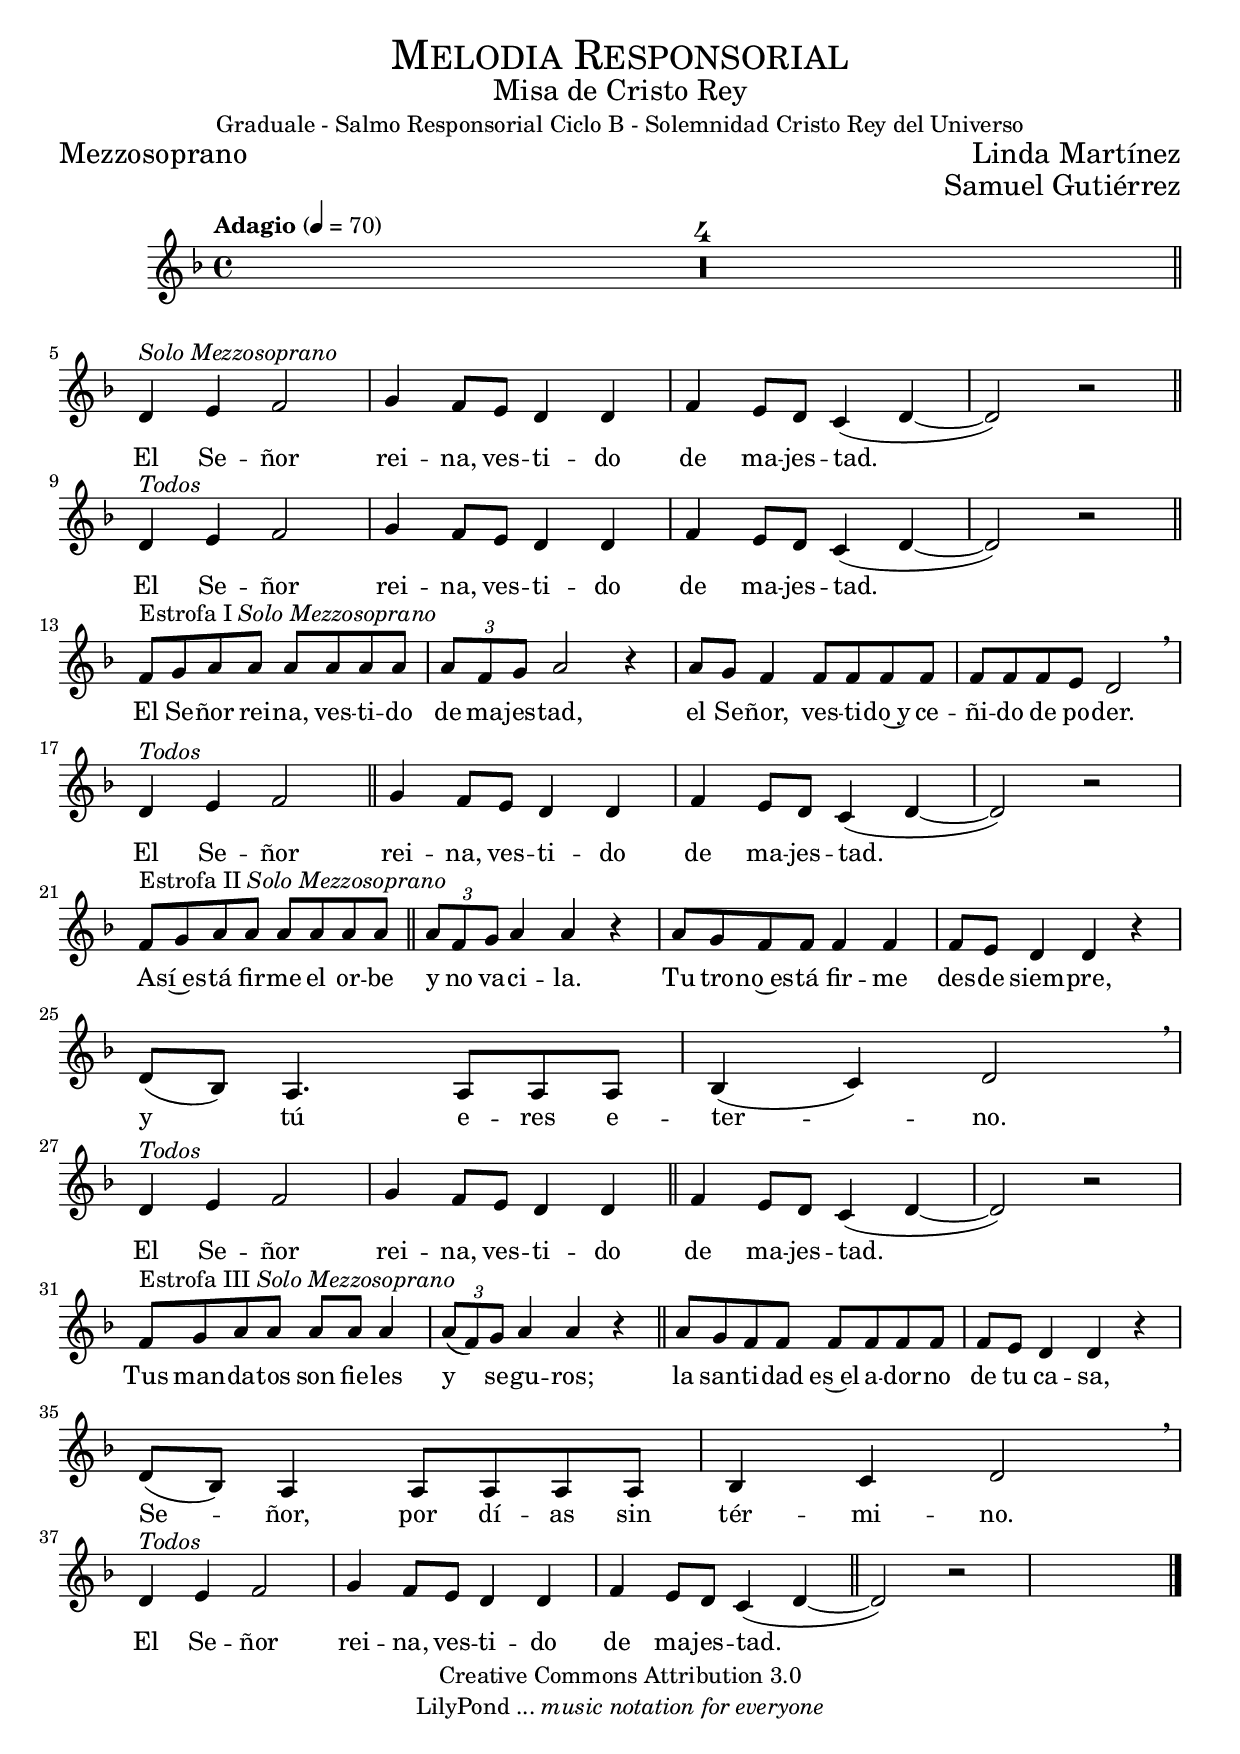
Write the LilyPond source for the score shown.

% *************************************************************************************
%	Melodia responsorial - Melody inspired by the compositions of Pbro Lucien Deiss
%	Music and accompaniment by serachsam
% *************************************************************************************
\language "espanol"
\version "2.23.2"

% --- Global parameters
particle = 1
jump = \break

% --- Includes
\include "global.ily"
soprano_music_a = \relative do' {
  \compressEmptyMeasures

  R1*4 | #(if (= particle 1) jump "") % 4
  re4^\markup{ \italic "Solo Mezzosoprano" } mi fa2 |
  sol4 fa8 mi re2 |
  fa4 mi8 re do4 re4~ |
  re2 r | #(if (= particle 1) jump "") % 8
  re4^\markup{ \italic "Todos" } mi fa2 |
  sol4 fa8 mi re2 |
  fa4 mi8 re do4 re4~ |
  re2 r | #(if (= particle 1) jump "") % 12
  fa8^\markup{ "Estrofa I" \italic "Solo Mezzosoprano" } sol la la la la la4 |
  \tuplet 3/2 {la8 fa sol} la4 la r |
  la8( sol) fa4 fa8 fa fa fa |
  fa fa fa mi re2 \breathe | #(if (= particle 1) jump "")
  re4^\markup{ \italic "Todos" } mi fa2 |
  sol4 fa8 mi re2 |
  fa4 mi8 re do4 re4~ |
  re2 r | #(if (= particle 1) jump "") % 20
  fa8^\markup{ "Estrofa II" \italic "Solo Mezzosoprano" } sol la la4. la8 la |
  \tuplet 3/2 {la8 fa sol} la4 la r |
  la8 sol fa4. fa4. |
  fa8( mi) re4 re r | #(if (= particle 1) jump "") %24
  do8( re) mi mi4 mi8 mi mi |
  \tuplet 3/2 { mi4 re8 } fa4 fa r |
  re4 sib8 la la2 |
  sib4 do re4 re \breathe | #(if (= particle 1) jump "") %28
  re4^\markup{ \italic "Todos" } mi fa2 |
  sol4 fa8 mi re2 |
  fa4 mi8 re do4 re4~ |
  re2 r | #(if (= particle 1) jump "") % 32
  fa8(^\markup{ "Estrofa III" \italic "Solo Mezzosoprano" } sol) la la4 la8 la la |
  \tuplet 3/2 {la8 fa sol} la2 r4 |
  la8( sol) fa4 fa4 fa8 fa |
  fa8 mi re4 re r | #(if (= particle 1) jump "") % 36
  do8( re) mi mi mi mi mi mi |
  \tuplet 3/2 { mi4 re8 } fa4 fa r |
  re8 sib la4. la |
  sib4( do) re re \breathe | #(if (= particle 1) jump "") % 40
  re4^\markup{ \italic "Todos" } mi fa2 |
  sol4 fa8 mi re2 |
  fa4 mi8 re do4 re4~ |
  re2 r | #(if (= particle 1) jump "") % 44
  fa8^\markup{ "Estrofa IV" \italic "Solo Mezzosoprano" } sol la la la la la la |
  la la \tuplet 3/2 {la8 fa sol} la4 la |
  la8( sol) fa4. fa8 fa fa |
  fa8 mi re4 re r | #(if (= particle 1) jump "") % 48
  do8 re mi mi mi mi mi mi |
  \tuplet 3/2 { mi4 re8 } fa2 r4 |
  re8( sib) la4 la4. la8 |
  sib4 do re2 \breathe | #(if (= particle 1) jump "") % 52
  re4^\markup{ \italic "Todos" } mi fa2 |
  sol4 fa8 mi re2 |
  fa4 mi8 re do4 re4~ |
  re2 r |
}

soprano_lyrics_a = \lyricmode {
  El Se -- ñor es mi pas -- tor, na -- da me fal -- ta.
  El Se -- ñor es mi pas -- tor, na -- da me fal -- ta.

  El Se -- ñor es mi pas -- tor, na -- da me fal -- ta:
  en ver -- des pra -- de -- ras me~ha -- ce re -- cos -- tar.

  El Se -- ñor es mi pas -- tor, na -- da me fal -- ta.

  Me con -- du -- ce ha -- cia fuen -- tes tran -- qui -- las
  y re -- pa -- ra mis fuer -- zas;
  me guí -- a por el sen -- de -- ro jus -- to,
  por el ho -- nor de su nom -- bre.

  El Se -- ñor es mi pas -- tor, na -- da me fal -- ta.

  Pre -- pa -- ras u -- na me -- sa an -- te mí,
  en -- fren -- te de mis e -- ne -- mi -- gos;
  me un -- ges la ca -- be -- za con per -- fu -- me,
  y mi co -- pa re -- bo -- sa.

  El Se -- ñor es mi pas -- tor, na -- da me fal -- ta.

  Tu bon -- dad y tu mi -- se -- ri -- cor -- dia me a -- com -- pa -- ñan,
  to -- dos los dí -- as de mi vi -- da,
  y~ha -- bi -- ta -- ré en la ca -- sa del Se -- ñor,
  por a -- ños sin tér -- mi -- no.

  El Se -- ñor es mi pas -- tor, na -- da me fal -- ta.
}

soprano_music_b = \relative do' {
  \compressEmptyMeasures

  R1*4 | #(if (= particle 1) jump "") % 4
  re4^\markup{ \italic "Solo Mezzosoprano" } mi fa2 |
  sol4 fa8 mi re4 re |
  fa4 mi8 re do4( re4~ |
  re2) r | #(if (= particle 1) jump "") % 8
  re4^\markup{ \italic "Todos" } mi fa2 |
  sol4 fa8 mi re4 re |
  fa4 mi8 re do4( re4~ |
  re2) r | #(if (= particle 1) jump "") % 12
  fa8^\markup{ "Estrofa I" \italic "Solo Mezzosoprano" } sol la la la la la la |
  \tuplet 3/2 {la8 fa sol} la2 r4 |
  la8 sol fa4 fa8 fa fa fa |
  fa fa fa mi re2 \breathe | #(if (= particle 1) jump "") % 16
  re4^\markup{ \italic "Todos" } mi fa2 |
  sol4 fa8 mi re4 re |
  fa4 mi8 re do4( re4~ |
  re2) r | #(if (= particle 1) jump "") % 20
  fa8^\markup{ "Estrofa II" \italic "Solo Mezzosoprano" } sol la la la la la la |
  \tuplet 3/2 {la8 fa sol} la4 la r |
  la8 sol fa fa fa4 fa |
  fa8 mi re4 re r | #(if (= particle 1) jump "") % 24
  re8( sib) la4. la8 la la |
  sib4( do) re2 \breathe | #(if (= particle 1) jump "") % 26
  re4^\markup{ \italic "Todos" } mi fa2 |
  sol4 fa8 mi re4 re |
  fa4 mi8 re do4( re4~ |
  re2) r | #(if (= particle 1) jump "") % 30
  fa8^\markup{ "Estrofa III" \italic "Solo Mezzosoprano" } sol la la la la la4 |
  \tuplet 3/2 {la8( fa) sol} la4 la r |
  la8 sol fa fa fa fa fa fa |
  fa8 mi re4 re r | #(if (= particle 1) jump "") % 34
  re8( sib) la4 la8 la la la |
  sib4 do re2 \breathe | #(if (= particle 1) jump "") % 36
  re4^\markup{ \italic "Todos" } mi fa2 |
  sol4 fa8 mi re4 re |
  fa4 mi8 re do4( re4~ |
  re2) r |
}

soprano_lyrics_b = \lyricmode {
  El Se -- ñor rei -- na, ves -- ti -- do de ma -- jes -- tad.
  El Se -- ñor rei -- na, ves -- ti -- do de ma -- jes -- tad.

  El Se -- ñor rei -- na, ves -- ti -- do de ma -- jes -- tad,
  el Se -- ñor, ves -- ti -- do~y ce -- ñi -- do de po -- der.

  El Se -- ñor rei -- na, ves -- ti -- do de ma -- jes -- tad.

  A -- sí~es -- tá fir -- me el or -- be y no va -- ci -- la.
  Tu tro -- no~es -- tá fir -- me des -- de siem -- pre,
  y tú e -- res e -- ter -- no.

  El Se -- ñor rei -- na, ves -- ti -- do de ma -- jes -- tad.

  Tus man -- da -- tos son fie -- les y se -- gu -- ros;
  la san -- ti -- dad es~el a -- dor -- no de tu ca -- sa,
  Se -- ñor, por dí -- as sin tér -- mi -- no.

  El Se -- ñor rei -- na, ves -- ti -- do de ma -- jes -- tad.
}

soprano_music_c = \relative do' {
  \compressEmptyMeasures

  R1*4 | #(if (= particle 1) jump "") % 4
  re4^\markup{ \italic "Solo Mezzosoprano" } mi8 mi fa4 fa |
  sol4( fa8) mi re4 re |
  fa4( mi8) re do4( re4~ |
  re2) r | #(if (= particle 1) jump "") % 8
  re4^\markup{ \italic "Todos" } mi8 mi fa4 fa |
  sol4( fa8) mi re4 re |
  fa4( mi8) re do4( re4~ |
  re2) r | #(if (= particle 1) jump "") % 12
  fa8^\markup{ "Estrofa I" \italic "Solo Mezzosoprano" } sol la la4. la8 la |
  \tuplet 3/2 {la8( fa) sol} la4 la r |
  la8( sol) fa4 fa8 fa fa fa |
  fa8 mi re2 r4 | #(if (= particle 1) jump "") % 16
  do8 re mi4. mi8 mi mi |
  \tuplet 3/2 { mi4 re8 } fa2 r4 |
  re4 do8 la la2 |
  sib4 do re4 re \breathe | #(if (= particle 1) jump "") % 20
  re4^\markup{ \italic "Todos" } mi8 mi fa4 fa |
  sol4( fa8) mi re4 re |
  fa4( mi8) re do4( re4~ |
  re2) r | #(if (= particle 1) jump "") % 24
  fa8(^\markup{ "Estrofa II" \italic "Solo Mezzosoprano" } sol) la4 la la |
  \tuplet 3/2 {la8( fa sol)} la4 la r |
  la4( sol8) fa4 fa4. |
  fa8 mi re2 r4 | #(if (= particle 1) jump "") % 28
  do8 re mi mi mi mi4 mi8 |
  \tuplet 3/2 { mi4 re8 } fa2 r4 |
  fa8 sol la la la la la4 |
  \tuplet 3/2 {la8( fa) sol} la2 r4 | #(if (= particle 1) jump "") % 32
  la16( sol) fa8 fa16 fa fa8 \tuplet 3/2 {fa8 fa fa} fa fa |
  fa8 mi re4 re r |
  re8 sib la la2 la8 |
  sib4 do re2 \breathe | #(if (= particle 1) jump "") % 36
  re4^\markup{ \italic "Todos" } mi8 mi fa4 fa |
  sol4( fa8) mi re4 re |
  fa4( mi8) re do4( re4~ |
  re2) r |
}

soprano_lyrics_c = \lyricmode {
  Va -- mos a -- le -- gres a  la ca -- sa del Se -- ñor.
  Va -- mos a -- le -- gres a  la ca -- sa del Se -- ñor.

  ¡Qué~a -- le -- grí -- a cuan -- do me di -- je -- ron:
  «Va -- mos a la ca -- sa del Se -- ñor»!
  Ya es -- tán pi -- san -- do nues -- tros pies
  por el ho -- nor de su nom -- bre.

  Va -- mos a -- le -- gres a  la ca -- sa del Se -- ñor.

  A -- llá su -- ben las tri -- bus,
  las tri -- bus del Se -- ñor,
  se -- gún la cos -- tum -- bre de Is -- ra -- el,
  a ce -- le -- brar el nom -- bre del Se -- ñor;
  en e -- lla es -- tán los tri -- bu -- na -- les de jus -- ti -- cia,
  en el pa -- la -- cio de Da -- vid.

  Va -- mos a -- le -- gres a  la ca -- sa del Se -- ñor.
}


% --- Global size
% #(set-global-staff-size 20)

% --- Header
\markup { \fill-line { \center-column { \fontsize #5 \smallCaps "Melodia Responsorial" \fontsize #2 "Misa de Cristo Rey" "Graduale - Salmo Responsorial Ciclo B - Solemnidad Cristo Rey del Universo"} } }
\markup { \fill-line { \fontsize #2 "Mezzosoprano" \right-column { \fontsize #2 "Linda Martínez" } } }
\markup { \fill-line { " " \right-column { \fontsize #2 "Samuel Gutiérrez" } } }
\header {
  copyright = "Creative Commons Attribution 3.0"
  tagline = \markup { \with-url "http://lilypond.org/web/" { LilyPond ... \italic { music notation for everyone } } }
  breakbefore = ##t
}

% --- Music

% --- Harmony

\score {
  <<
    \new Staff <<
      \set Staff.midiInstrument = #"choir aahs"
      \set Staff.midiMaximumVolume = #1.5
      \new Voice = "soprano" <<
        \global_b \soprano_music_b
      >>\new Lyrics = "soprano"
      \context Lyrics = "soprano" \lyricsto "soprano" \soprano_lyrics_b
    >>
  >>
  \midi { }
  \layout { }
}

% --- Paper
\paper{
  #(set-default-paper-size "letter")
  page-breaking = #ly:page-turn-breaking
}
